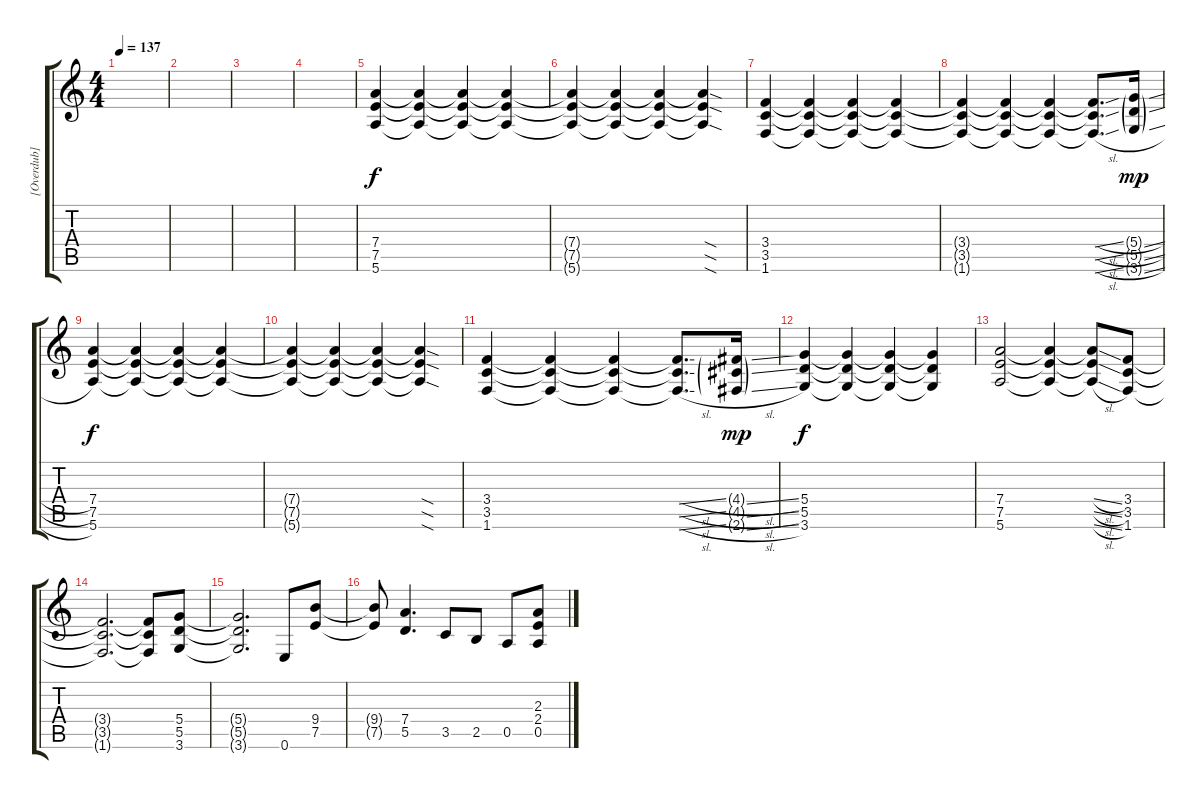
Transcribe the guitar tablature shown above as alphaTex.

\track ("[Overdub]" "[Overdub]") {instrument distortionguitar}
\staff {score tabs}
\tuning (E4 B3 G3 D3 A2 E2) {hide}
\ts (4 4)
\tempo 137
\clef g2
\ks c
|
|
|
|
(7.4 7.5 5.6).4{volume 14 balance 1} (7.4{t} 7.5{t} 5.6{t}).4 (7.4{t} 7.5{t} 5.6{t}).4 (7.4{t} 7.5{t} 5.6{t}).4 |
(7.4{t} 7.5{t} 5.6{t}).4 (7.4{t} 7.5{t} 5.6{t}).4 (7.4{t} 7.5{t} 5.6{t}).4 (7.4{sod t} 7.5{sod t} 5.6{sod t}).4 |
(3.4 3.5 1.6).4 (3.4{t} 3.5{t} 1.6{t}).4 (3.4{t} 3.5{t} 1.6{t}).4 (3.4{t} 3.5{t} 1.6{t}).4 |
(3.4{t} 3.5{t} 1.6{t}).4 (3.4{t} 3.5{t} 1.6{t}).4 (3.4{t} 3.5{t} 1.6{t}).4 (3.4{sl t} 3.5{sl t} 1.6{sl t}).8{d} (5.4{sl g} 5.5{sl g} 3.6{sl g}).16{dy mp} |
(7.4 7.5 5.6).4{dy f} (7.4{t} 7.5{t} 5.6{t}).4 (7.4{t} 7.5{t} 5.6{t}).4 (7.4{t} 7.5{t} 5.6{t}).4 |
(7.4{t} 7.5{t} 5.6{t}).4 (7.4{t} 7.5{t} 5.6{t}).4 (7.4{t} 7.5{t} 5.6{t}).4 (7.4{sod t} 7.5{sod t} 5.6{sod t}).4 |
(3.4 3.5 1.6).4 (3.4{t} 3.5{t} 1.6{t}).4 (3.4{t} 3.5{t} 1.6{t}).4 (3.4{sl t} 3.5{sl t} 1.6{sl t}).8{d} (4.4{sl g} 4.5{sl g} 2.6{sl g}).16{dy mp} |
(5.4 5.5 3.6).4{dy f} (5.4{t} 5.5{t} 3.6{t}).4 (5.4{t} 5.5{t} 3.6{t}).4 (5.4{t} 5.5{t} 3.6{t}).4 |
(7.4 7.5 5.6).2 (7.4{t} 7.5{t} 5.6{t}).4 (7.4{sl t} 7.5{sl t} 5.6{sl t}).8 (3.4 3.5 1.6).8 |
(3.4{t} 3.5{t} 1.6{t}).2{d} (3.4{t} 3.5{t} 1.6{t}).8 (5.4 5.5 3.6).8 |
(5.4{t} 5.5{t} 3.6{t}).2{d} 0.6.8 (9.4 7.5).8 |
(9.4{t} 7.5{t}).8 (7.4 5.5).4{d} 3.5.8 2.5.8 0.5.8 (2.3 2.4 0.5).8
